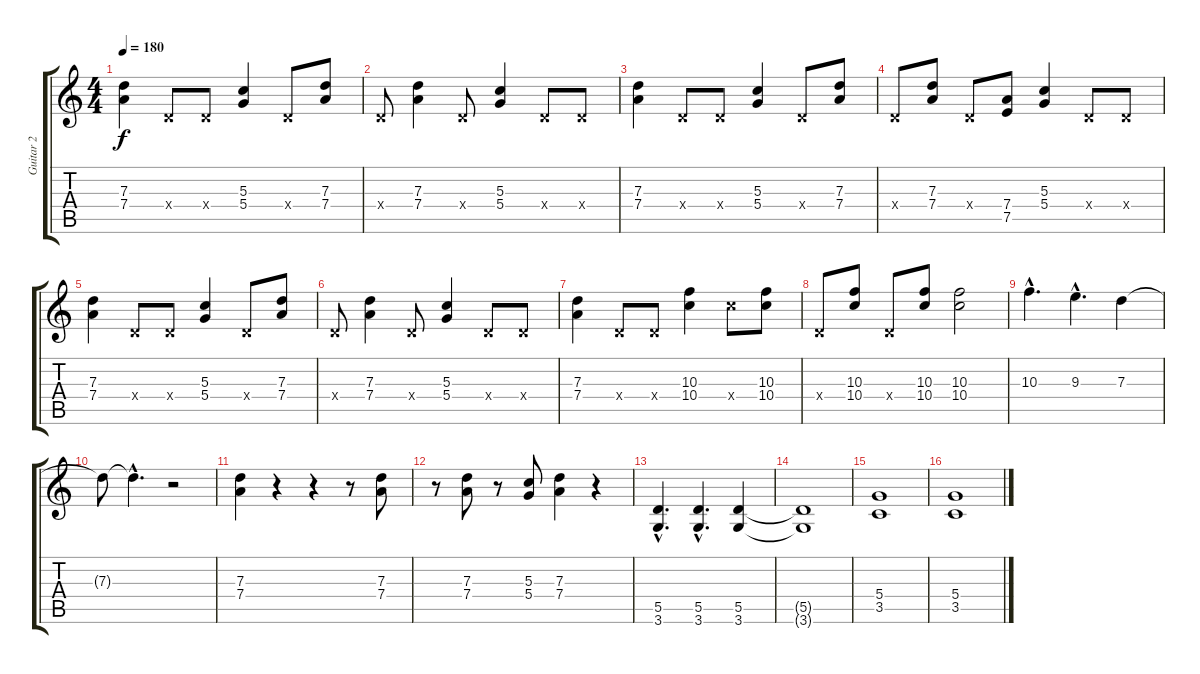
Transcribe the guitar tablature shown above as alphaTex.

\track ("Guitar 2" "Guitar 2") {instrument distortionguitar}
\staff {score tabs}
\tuning (E4 B3 G3 D3 A2 E2) {hide}
\ts (4 4)
\tempo 180
\clef g2
\ks c
(7.3 7.4).4{dy f} 0.4{x}.8 0.4{x}.8 (5.3 5.4).4 0.4{x}.8 (7.3 7.4).8 |
0.4{x}.8 (7.3 7.4).4 0.4{x}.8 (5.3 5.4).4 0.4{x}.8 0.4{x}.8 |
(7.3 7.4).4 0.4{x}.8 0.4{x}.8 (5.3 5.4).4 0.4{x}.8 (7.3 7.4).8 |
0.4{x}.8 (7.3 7.4).8 0.4{x}.8 (7.4 7.5).8 (5.3 5.4).4 0.4{x}.8 0.4{x}.8 |
(7.3 7.4).4 0.4{x}.8 0.4{x}.8 (5.3 5.4).4 0.4{x}.8 (7.3 7.4).8 |
0.4{x}.8 (7.3 7.4).4 0.4{x}.8 (5.3 5.4).4 0.4{x}.8 0.4{x}.8 |
(7.3 7.4).4 0.4{x}.8 0.4{x}.8 (10.3 10.4).4 10.4{x}.8 (10.3 10.4).8 |
0.4{x}.8 (10.3 10.4).8 0.4{x}.8 (10.3 10.4).8 (10.3 10.4).2 |
10.3{hac}.4{d} 9.3{hac}.4{d} 7.3.4 |
7.3{t}.8 7.3{hac t}.4{d} r.2 |
(7.3 7.4).4 r.4 r.4 r.8 (7.3 7.4).8 |
r.8 (7.3 7.4).8 r.8 (5.3 5.4).8 (7.3 7.4).4 r.4 |
(5.5{hac} 3.6{hac}).4{d} (5.5{hac} 3.6{hac}).4{d} (5.5 3.6).4 |
(5.5{t} 3.6{t}).1 |
(5.4 3.5).1 |
(5.4 3.5).1
